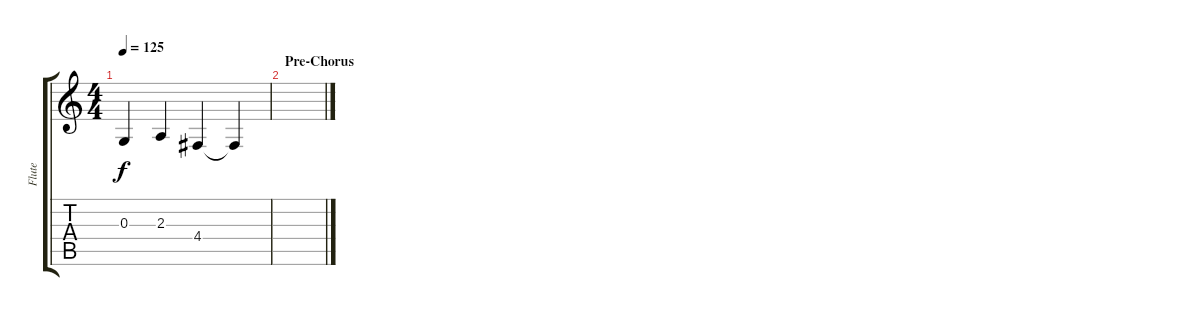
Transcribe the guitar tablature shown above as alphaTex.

\track ("Flute" "Flute") {instrument flute}
\staff {score tabs}
\tuning (E4 B3 G3 D3 A2 E2) {hide}
\ts (4 4)
\tempo 125
\clef g2
\ks c
0.3.4{dy f} 2.3.4 4.4.4 4.4{t}.4 |
\section ("" "Pre-Chorus")
